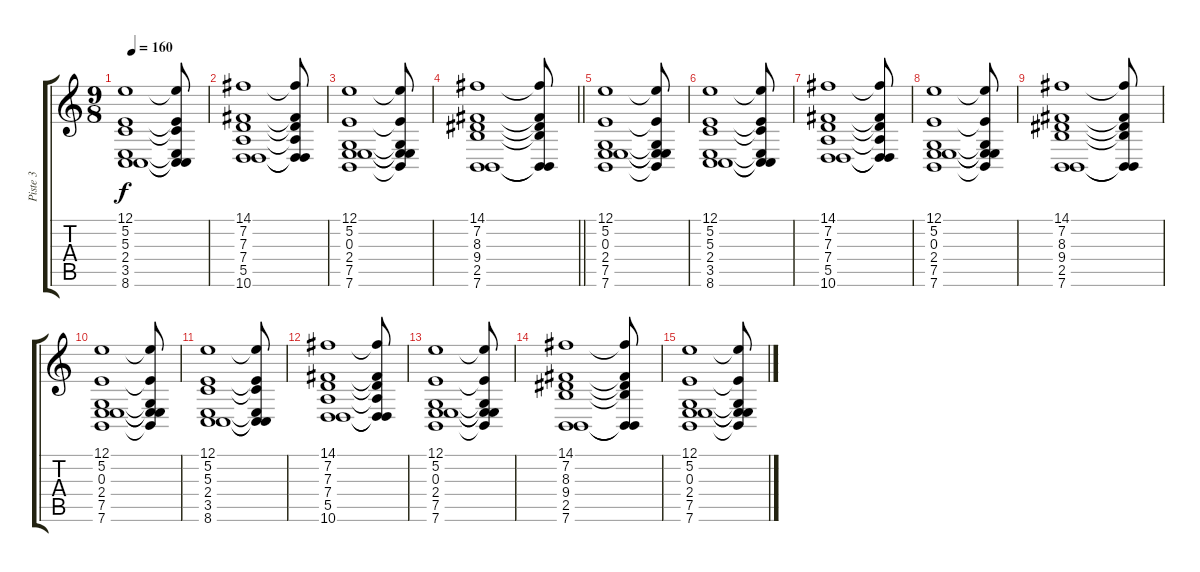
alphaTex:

\track ("Piste 3" "Piste 3") {instrument stringensemble1}
\staff {score tabs}
\tuning (E4 B3 G3 D3 A2 E2) {hide}
\ts (9 8)
\tempo 160
\clef g2
\ks c
(12.1 5.2 5.3 2.4 3.5 8.6).1{dy f} (12.1{t} 5.2{t} 5.3{t} 2.4{t} 3.5{t} 8.6{t}).8 |
(14.1 7.2 7.3 7.4 5.5 10.6).1 (14.1{t} 7.2{t} 7.3{t} 7.4{t} 5.5{t} 10.6{t}).8 |
(12.1 5.2 0.3 2.4 7.5 7.6).1 (12.1{t} 5.2{t} 0.3{t} 2.4{t} 7.5{t} 7.6{t}).8 |
\barLineRight lightlight
(14.1 7.2 8.3 9.4 2.5 7.6).1 (14.1{t} 7.2{t} 8.3{t} 9.4{t} 2.5{t} 7.6{t}).8 |
(12.1 5.2 0.3 2.4 7.5 7.6).1 (12.1{t} 5.2{t} 0.3{t} 2.4{t} 7.5{t} 7.6{t}).8 |
(12.1 5.2 5.3 2.4 3.5 8.6).1 (12.1{t} 5.2{t} 5.3{t} 2.4{t} 3.5{t} 8.6{t}).8 |
(14.1 7.2 7.3 7.4 5.5 10.6).1 (14.1{t} 7.2{t} 7.3{t} 7.4{t} 5.5{t} 10.6{t}).8 |
(12.1 5.2 0.3 2.4 7.5 7.6).1 (12.1{t} 5.2{t} 0.3{t} 2.4{t} 7.5{t} 7.6{t}).8 |
(14.1 7.2 8.3 9.4 2.5 7.6).1 (14.1{t} 7.2{t} 8.3{t} 9.4{t} 2.5{t} 7.6{t}).8 |
(12.1 5.2 0.3 2.4 7.5 7.6).1 (12.1{t} 5.2{t} 0.3{t} 2.4{t} 7.5{t} 7.6{t}).8 |
(12.1 5.2 5.3 2.4 3.5 8.6).1 (12.1{t} 5.2{t} 5.3{t} 2.4{t} 3.5{t} 8.6{t}).8 |
(14.1 7.2 7.3 7.4 5.5 10.6).1 (14.1{t} 7.2{t} 7.3{t} 7.4{t} 5.5{t} 10.6{t}).8 |
(12.1 5.2 0.3 2.4 7.5 7.6).1 (12.1{t} 5.2{t} 0.3{t} 2.4{t} 7.5{t} 7.6{t}).8 |
(14.1 7.2 8.3 9.4 2.5 7.6).1 (14.1{t} 7.2{t} 8.3{t} 9.4{t} 2.5{t} 7.6{t}).8 |
(12.1 5.2 0.3 2.4 7.5 7.6).1 (12.1{t} 5.2{t} 0.3{t} 2.4{t} 7.5{t} 7.6{t}).8
